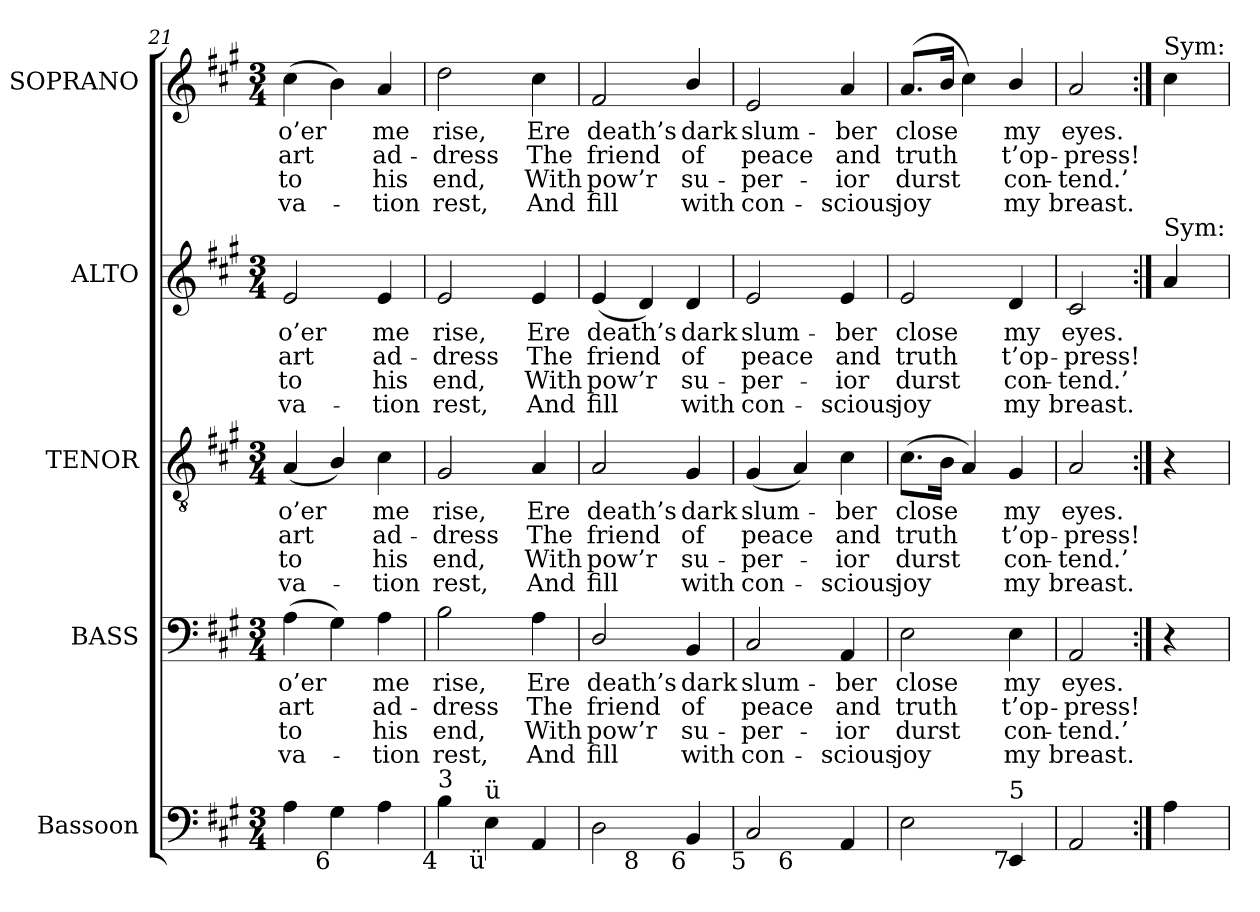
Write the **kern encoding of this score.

**kern	**kern	**text	**text	**text	**text	**kern	**text	**text	**text	**text	**kern	**text	**text	**text	**text	**kern	**text	**text	**text	**text
*part5	*part4	*part4	*part4	*part4	*part4	*part3	*part3	*part3	*part3	*part3	*part2	*part2	*part2	*part2	*part2	*part1	*part1	*part1	*part1	*part1
*staff5	*staff4	*staff4	*staff4	*staff4	*staff4	*staff3	*staff3	*staff3	*staff3	*staff3	*staff2	*staff2	*staff2	*staff2	*staff2	*staff1	*staff1	*staff1	*staff1	*staff1
*I"Bassoon	*I"BASS	*	*	*	*	*I"TENOR	*	*	*	*	*I"ALTO	*	*	*	*	*I"SOPRANO	*	*	*	*
*I'Bsn.	*I'B.	*	*	*	*	*I'T.	*	*	*	*	*I'A.	*	*	*	*	*I'S.	*	*	*	*
*clefF4	*clefF4	*	*	*	*	*clefGv2	*	*	*	*	*clefG2	*	*	*	*	*clefG2	*	*	*	*
*	*	*	*	*	*	*ITrd7c12	*	*	*	*	*	*	*	*	*	*	*	*	*	*
*k[f#c#g#]	*k[f#c#g#]	*	*	*	*	*k[f#c#g#]	*	*	*	*	*k[f#c#g#]	*	*	*	*	*k[f#c#g#]	*	*	*	*
*A:	*A:	*	*	*	*	*A:	*	*	*	*	*A:	*	*	*	*	*A:	*	*	*	*
*M3/4	*M3/4	*	*	*	*	*M3/4	*	*	*	*	*M3/4	*	*	*	*	*M3/4	*	*	*	*
=21	=21	=21	=21	=21	=21	=21	=21	=21	=21	=21	=21	=21	=21	=21	=21	=21	=21	=21	=21	=21
!	!	!LO:LY:b:color=#000000	!LO:LY:b:color=#000000	!LO:LY:b:color=#000000	!LO:LY:b:color=#000000	!	!	!	!	!	!	!	!	!	!	!	!	!	!	!
!	!	!	!	!	!	!	!LO:LY:b:color=#000000	!LO:LY:b:color=#000000	!LO:LY:b:color=#000000	!LO:LY:b:color=#000000	!	!	!	!	!	!	!	!	!	!
!	!	!	!	!	!	!	!	!	!	!	!	!LO:LY:b:color=#000000	!LO:LY:b:color=#000000	!LO:LY:b:color=#000000	!LO:LY:b:color=#000000	!	!	!	!	!
!	!	!	!	!	!	!	!	!	!	!	!	!	!	!	!	!	!LO:LY:b:color=#000000	!LO:LY:b:color=#000000	!LO:LY:b:color=#000000	!LO:LY:b:color=#000000
4Ai\	(4Ai\	o’er	art	-to	va-	(4AAi/	o’er	art	-to	va-	2ei/	o’er	art	-to	va-	(4cc#i\	o’er	art	-to	va-
!LO:TX:b:rj:t=6	!	!	!	!	!	!	!	!	!	!	!	!	!	!	!	!	!	!	!	!
4G#i\	4G#i\)	.	.	.	.	4BBi/)	.	.	.	.	.	.	.	.	.	4bi\)	.	.	.	.
!	!	!LO:LY:b:color=#000000	!LO:LY:b:color=#000000	!LO:LY:b:color=#000000	!LO:LY:b:color=#000000	!	!	!	!	!	!	!	!	!	!	!	!	!	!	!
!	!	!	!	!	!	!	!LO:LY:b:color=#000000	!LO:LY:b:color=#000000	!LO:LY:b:color=#000000	!LO:LY:b:color=#000000	!	!	!	!	!	!	!	!	!	!
!	!	!	!	!	!	!	!	!	!	!	!	!LO:LY:b:color=#000000	!LO:LY:b:color=#000000	!LO:LY:b:color=#000000	!LO:LY:b:color=#000000	!	!	!	!	!
!	!	!	!	!	!	!	!	!	!	!	!	!	!	!	!	!	!LO:LY:b:color=#000000	!LO:LY:b:color=#000000	!LO:LY:b:color=#000000	!LO:LY:b:color=#000000
4Ai\	4Ai\	me	ad-	-his	tion	4C#i\	me	ad-	-his	tion	4ei/	me	ad-	-his	tion	4ai/	me	ad-	-his	tion
=22	=22	=22	=22	=22	=22	=22	=22	=22	=22	=22	=22	=22	=22	=22	=22	=22	=22	=22	=22	=22
!	!	!LO:LY:b:color=#000000	!LO:LY:b:color=#000000	!LO:LY:b:color=#000000	!LO:LY:b:color=#000000	!	!	!	!	!	!	!	!	!	!	!	!	!	!	!
!	!	!	!	!	!	!	!LO:LY:b:color=#000000	!LO:LY:b:color=#000000	!LO:LY:b:color=#000000	!LO:LY:b:color=#000000	!	!	!	!	!	!	!	!	!	!
!	!	!	!	!	!	!	!	!	!	!	!	!LO:LY:b:color=#000000	!LO:LY:b:color=#000000	!LO:LY:b:color=#000000	!LO:LY:b:color=#000000	!	!	!	!	!
!LO:TX:b:rj:t=4	!	!	!	!	!	!	!	!	!	!	!	!	!	!	!	!	!	!	!	!
!LO:TX:t=3	!	!	!	!	!	!	!	!	!	!	!	!	!	!	!	!	!	!	!	!
!	!	!	!	!	!	!	!	!	!	!	!	!	!	!	!	!	!LO:LY:b:color=#000000	!LO:LY:b:color=#000000	!LO:LY:b:color=#000000	!LO:LY:b:color=#000000
4Bi\	2Bi\	rise,	-dress	end,	rest,	2GG#i/	rise,	-dress	end,	rest,	2ei/	rise,	-dress	end,	rest,	2ddi\	rise,	-dress	end,	rest,
!LO:TX:b:rj:t=ü	!	!	!	!	!	!	!	!	!	!	!	!	!	!	!	!	!	!	!	!
!LO:TX:t=ü	!	!	!	!	!	!	!	!	!	!	!	!	!	!	!	!	!	!	!	!
4Ei\	.	.	.	.	.	.	.	.	.	.	.	.	.	.	.	.	.	.	.	.
!	!	!LO:LY:b:color=#000000	!LO:LY:b:color=#000000	!LO:LY:b:color=#000000	!LO:LY:b:color=#000000	!	!	!	!	!	!	!	!	!	!	!	!	!	!	!
!	!	!	!	!	!	!	!LO:LY:b:color=#000000	!LO:LY:b:color=#000000	!LO:LY:b:color=#000000	!LO:LY:b:color=#000000	!	!	!	!	!	!	!	!	!	!
!	!	!	!	!	!	!	!	!	!	!	!	!LO:LY:b:color=#000000	!LO:LY:b:color=#000000	!LO:LY:b:color=#000000	!LO:LY:b:color=#000000	!	!	!	!	!
!	!	!	!	!	!	!	!	!	!	!	!	!	!	!	!	!	!LO:LY:b:color=#000000	!LO:LY:b:color=#000000	!LO:LY:b:color=#000000	!LO:LY:b:color=#000000
4AAi/	4Ai\	Ere	The	With	And	4AAi/	Ere	The	With	And	4ei/	Ere	The	With	And	4cc#i\	Ere	The	With	And
=23	=23	=23	=23	=23	=23	=23	=23	=23	=23	=23	=23	=23	=23	=23	=23	=23	=23	=23	=23	=23
!	!	!LO:LY:b:color=#000000	!LO:LY:b:color=#000000	!LO:LY:b:color=#000000	!LO:LY:b:color=#000000	!	!	!	!	!	!	!	!	!	!	!	!	!	!	!
!	!	!	!	!	!	!	!LO:LY:b:color=#000000	!LO:LY:b:color=#000000	!LO:LY:b:color=#000000	!LO:LY:b:color=#000000	!	!	!	!	!	!	!	!	!	!
!	!	!	!	!	!	!	!	!	!	!	!	!LO:LY:b:color=#000000	!LO:LY:b:color=#000000	!LO:LY:b:color=#000000	!LO:LY:b:color=#000000	!	!	!	!	!
!LO:TX:b:rj:t=9	!	!	!	!	!	!	!	!	!	!	!	!	!	!	!	!	!	!	!	!
!	!	!	!	!	!	!	!	!	!	!	!	!	!	!	!	!	!LO:LY:b:color=#000000	!LO:LY:b:color=#000000	!LO:LY:b:color=#000000	!LO:LY:b:color=#000000
*^	*	*	*	*	*	*	*	*	*	*	*	*	*	*	*	*	*	*	*	*
2Di\	4ryy	2Di/	death’s	friend	pow’r	fill	2AAi/	death’s	friend	pow’r	fill	(4ei/	death’s	friend	pow’r	fill	2f#i/	death’s	friend	pow’r	fill
!	!LO:TX:b:rj:t=8	!	!	!	!	!	!	!	!	!	!	!	!	!	!	!	!	!	!	!	!
.	2ryy	.	.	.	.	.	.	.	.	.	.	4di/)	.	.	.	.	.	.	.	.	.
!	!	!	!LO:LY:b:color=#000000	!LO:LY:b:color=#000000	!LO:LY:b:color=#000000	!LO:LY:b:color=#000000	!	!	!	!	!	!	!	!	!	!	!	!	!	!	!
!	!	!	!	!	!	!	!	!LO:LY:b:color=#000000	!LO:LY:b:color=#000000	!LO:LY:b:color=#000000	!LO:LY:b:color=#000000	!	!	!	!	!	!	!	!	!	!
!	!	!	!	!	!	!	!	!	!	!	!	!	!LO:LY:b:color=#000000	!LO:LY:b:color=#000000	!LO:LY:b:color=#000000	!LO:LY:b:color=#000000	!	!	!	!	!
!LO:TX:b:rj:t=6	!	!	!	!	!	!	!	!	!	!	!	!	!	!	!	!	!	!	!	!	!
!	!	!	!	!	!	!	!	!	!	!	!	!	!	!	!	!	!	!LO:LY:b:color=#000000	!LO:LY:b:color=#000000	!LO:LY:b:color=#000000	!LO:LY:b:color=#000000
4BBi/	.	4BBi/	dark	of	su-	-with	4GG#i/	dark	of	su-	-with	4di/	dark	of	su-	-with	4bi/	dark	of	su-	-with
=24	=24	=24	=24	=24	=24	=24	=24	=24	=24	=24	=24	=24	=24	=24	=24	=24	=24	=24	=24	=24	=24
!	!	!	!LO:LY:b:color=#000000	!LO:LY:b:color=#000000	!LO:LY:b:color=#000000	!LO:LY:b:color=#000000	!	!	!	!	!	!	!	!	!	!	!	!	!	!	!
!	!	!	!	!	!	!	!	!LO:LY:b:color=#000000	!LO:LY:b:color=#000000	!LO:LY:b:color=#000000	!LO:LY:b:color=#000000	!	!	!	!	!	!	!	!	!	!
!	!	!	!	!	!	!	!	!	!	!	!	!	!LO:LY:b:color=#000000	!LO:LY:b:color=#000000	!LO:LY:b:color=#000000	!LO:LY:b:color=#000000	!	!	!	!	!
!LO:TX:b:rj:t=5	!	!	!	!	!	!	!	!	!	!	!	!	!	!	!	!	!	!	!	!	!
!	!	!	!	!	!	!	!	!	!	!	!	!	!	!	!	!	!	!LO:LY:b:color=#000000	!LO:LY:b:color=#000000	!LO:LY:b:color=#000000	!LO:LY:b:color=#000000
2C#i/	4ryy	2C#i/	slum-	peace	per-	-con-	(4GG#i/	slum-	peace	per-	-con-	2ei/	slum-	peace	per-	-con-	2ei/	slum-	peace	per-	-con-
!	!LO:TX:b:rj:t=6	!	!	!	!	!	!	!	!	!	!	!	!	!	!	!	!	!	!	!	!
.	2ryy	.	.	.	.	.	4AAi/)	.	.	.	.	.	.	.	.	.	.	.	.	.	.
!	!	!	!LO:LY:b:color=#000000	!LO:LY:b:color=#000000	!LO:LY:b:color=#000000	!LO:LY:b:color=#000000	!	!	!	!	!	!	!	!	!	!	!	!	!	!	!
!	!	!	!	!	!	!	!	!LO:LY:b:color=#000000	!LO:LY:b:color=#000000	!LO:LY:b:color=#000000	!LO:LY:b:color=#000000	!	!	!	!	!	!	!	!	!	!
!	!	!	!	!	!	!	!	!	!	!	!	!	!LO:LY:b:color=#000000	!LO:LY:b:color=#000000	!LO:LY:b:color=#000000	!LO:LY:b:color=#000000	!	!	!	!	!
!	!	!	!	!	!	!	!	!	!	!	!	!	!	!	!	!	!	!LO:LY:b:color=#000000	!LO:LY:b:color=#000000	!LO:LY:b:color=#000000	!LO:LY:b:color=#000000
4AAi/	.	4AAi/	-ber	and	-ior	scious	4C#i\	-ber	and	-ior	scious	4ei/	-ber	and	-ior	scious	4ai/	-ber	and	-ior	scious
*v	*v	*	*	*	*	*	*	*	*	*	*	*	*	*	*	*	*	*	*	*	*
!!LO:LB:g=z
=25	=25	=25	=25	=25	=25	=25	=25	=25	=25	=25	=25	=25	=25	=25	=25	=25	=25	=25	=25	=25
*^	*	*	*	*	*	*	*	*	*	*	*	*	*	*	*	*	*	*	*	*
!	!	!	!LO:LY:b:color=#000000	!LO:LY:b:color=#000000	!LO:LY:b:color=#000000	!LO:LY:b:color=#000000	!	!	!	!	!	!	!	!	!	!	!	!	!	!	!
*v	*v	*	*	*	*	*	*	*	*	*	*	*	*	*	*	*	*	*	*	*	*
*^	*	*	*	*	*	*	*	*	*	*	*	*	*	*	*	*	*	*	*	*
!	!	!	!	!	!	!	!	!LO:LY:b:color=#000000	!LO:LY:b:color=#000000	!LO:LY:b:color=#000000	!LO:LY:b:color=#000000	!	!	!	!	!	!	!	!	!	!
*v	*v	*	*	*	*	*	*	*	*	*	*	*	*	*	*	*	*	*	*	*	*
*^	*	*	*	*	*	*	*	*	*	*	*	*	*	*	*	*	*	*	*	*
!	!	!	!	!	!	!	!	!	!	!	!	!	!LO:LY:b:color=#000000	!LO:LY:b:color=#000000	!LO:LY:b:color=#000000	!LO:LY:b:color=#000000	!	!	!	!	!
*v	*v	*	*	*	*	*	*	*	*	*	*	*	*	*	*	*	*	*	*	*	*
*^	*	*	*	*	*	*	*	*	*	*	*	*	*	*	*	*	*	*	*	*
!LO:TX:b:rj:t=6	!	!	!	!	!	!	!	!	!	!	!	!	!	!	!	!	!	!	!	!	!
!LO:TX:t=4	!	!	!	!	!	!	!	!	!	!	!	!	!	!	!	!	!	!	!	!	!
!	!	!	!	!	!	!	!	!	!	!	!	!	!	!	!	!	!	!LO:LY:b:color=#000000	!LO:LY:b:color=#000000	!LO:LY:b:color=#000000	!LO:LY:b:color=#000000
*v	*v	*	*	*	*	*	*	*	*	*	*	*	*	*	*	*	*	*	*	*	*
2Ei\	2Ei\	close	truth	durst	joy	(8.C#i\L	close	truth	durst	joy	2ei/	close	truth	durst	joy	(8.ai/L	close	truth	durst	joy
.	.	.	.	.	.	16BBi\Jk	.	.	.	.	.	.	.	.	.	16bi/Jk	.	.	.	.
.	.	.	.	.	.	4AAi/)	.	.	.	.	.	.	.	.	.	4cc#i\)	.	.	.	.
!	!	!LO:LY:b:color=#000000	!LO:LY:b:color=#000000	!LO:LY:b:color=#000000	!LO:LY:b:color=#000000	!	!	!	!	!	!	!	!	!	!	!	!	!	!	!
!	!	!	!	!	!	!	!LO:LY:b:color=#000000	!LO:LY:b:color=#000000	!LO:LY:b:color=#000000	!LO:LY:b:color=#000000	!	!	!	!	!	!	!	!	!	!
!	!	!	!	!	!	!	!	!	!	!	!	!LO:LY:b:color=#000000	!LO:LY:b:color=#000000	!LO:LY:b:color=#000000	!LO:LY:b:color=#000000	!	!	!	!	!
!LO:TX:b:rj:t=7	!	!	!	!	!	!	!	!	!	!	!	!	!	!	!	!	!	!	!	!
!LO:TX:t=5	!	!	!	!	!	!	!	!	!	!	!	!	!	!	!	!	!	!	!	!
!	!	!	!	!	!	!	!	!	!	!	!	!	!	!	!	!	!LO:LY:b:color=#000000	!LO:LY:b:color=#000000	!LO:LY:b:color=#000000	!LO:LY:b:color=#000000
4EEi/	4Ei\	my	t’op-	con-	-my	4GG#i/	my	t’op-	con-	-my	4di/	my	t’op-	con-	-my	4bi/	my	t’op-	con-	-my
=26	=26	=26	=26	=26	=26	=26	=26	=26	=26	=26	=26	=26	=26	=26	=26	=26	=26	=26	=26	=26
!	!	!LO:LY:b:color=#000000	!LO:LY:b:color=#000000	!LO:LY:b:color=#000000	!LO:LY:b:color=#000000	!	!	!	!	!	!	!	!	!	!	!	!	!	!	!
!	!	!	!	!	!	!	!LO:LY:b:color=#000000	!LO:LY:b:color=#000000	!LO:LY:b:color=#000000	!LO:LY:b:color=#000000	!	!	!	!	!	!	!	!	!	!
!	!	!	!	!	!	!	!	!	!	!	!	!LO:LY:b:color=#000000	!LO:LY:b:color=#000000	!LO:LY:b:color=#000000	!LO:LY:b:color=#000000	!	!	!	!	!
!	!	!	!	!	!	!	!	!	!	!	!	!	!	!	!	!	!LO:LY:b:color=#000000	!LO:LY:b:color=#000000	!LO:LY:b:color=#000000	!LO:LY:b:color=#000000
2AAi/	2AAi/	eyes.	-press!	tend.’	breast.	2AAi/	eyes.	-press!	tend.’	breast.	2c#i/	eyes.	-press!	tend.’	breast.	2ai/	eyes.	-press!	tend.’	breast.
=27:|!	=27:|!	=27:|!	=27:|!	=27:|!	=27:|!	=27:|!	=27:|!	=27:|!	=27:|!	=27:|!	=27:|!	=27:|!	=27:|!	=27:|!	=27:|!	=27:|!	=27:|!	=27:|!	=27:|!	=27:|!
!	!	!	!	!	!	!	!	!	!	!	!	!	!	!	!	!LO:TX:a:t=Sym&colon;	!	!	!	!
!	!	!	!	!	!	!	!	!	!	!	!LO:TX:a:t=Sym&colon;	!	!	!	!	!	!	!	!	!
4Ai\	4r	.	.	.	.	4r	.	.	.	.	4ai/	.	.	.	.	4cc#i\	.	.	.	.
=	=	=	=	=	=	=	=	=	=	=	=	=	=	=	=	=	=	=	=	=
*-	*-	*-	*-	*-	*-	*-	*-	*-	*-	*-	*-	*-	*-	*-	*-	*-	*-	*-	*-	*-
